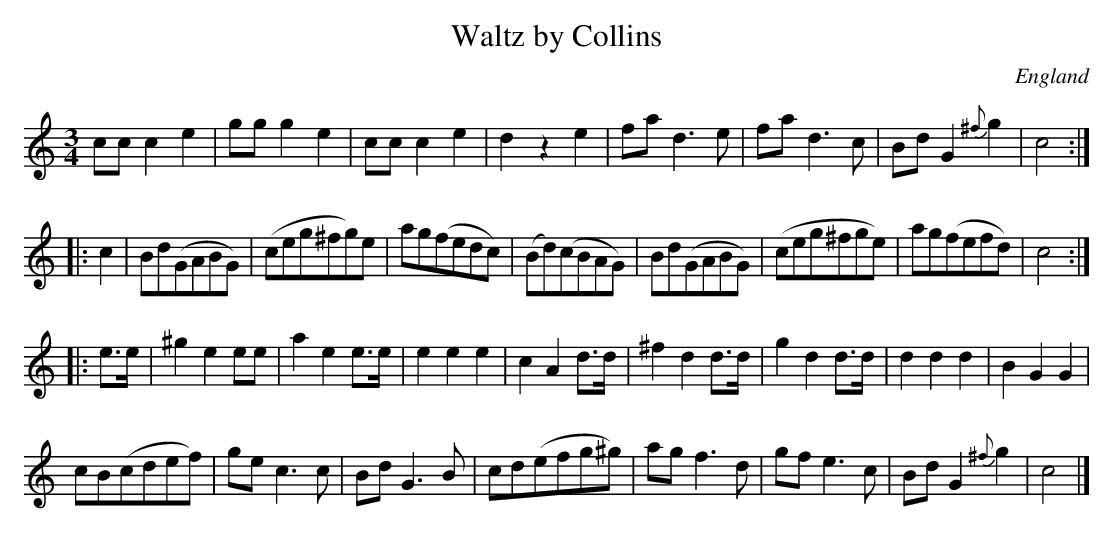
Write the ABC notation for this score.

X:1
T:Waltz by Collins
L:1/8
M:3/4
O:England
K:C
cc c2 e2 | gg g2e2 | cc c2     e2 | d2 z2 e2 | \
fa d3  e | fa d3 c | Bd G2 {^f}g2 | c4 ::
c2 | \
Bd(GABG) | (ceg^fg)e | ag(fedc) | (Bd)(cBAG) | \
Bd(GABG) | (ceg^fge) | ag(fefd) | c4 ::
e>e | \
^g2 e2  ee | a2 e2 e>e | e2 e2 e2 | c2 A2 d>d | \
^f2 d2 d>d | g2 d2 d>d | d2 d2 d2 | B2 G2 G2  |
cB(cdef) | ge c3 c | Bd G3     B  | cd(efg^g) | \
ag f3  d | gfe3  c | Bd G2 {^f}g2 | c4 |]
